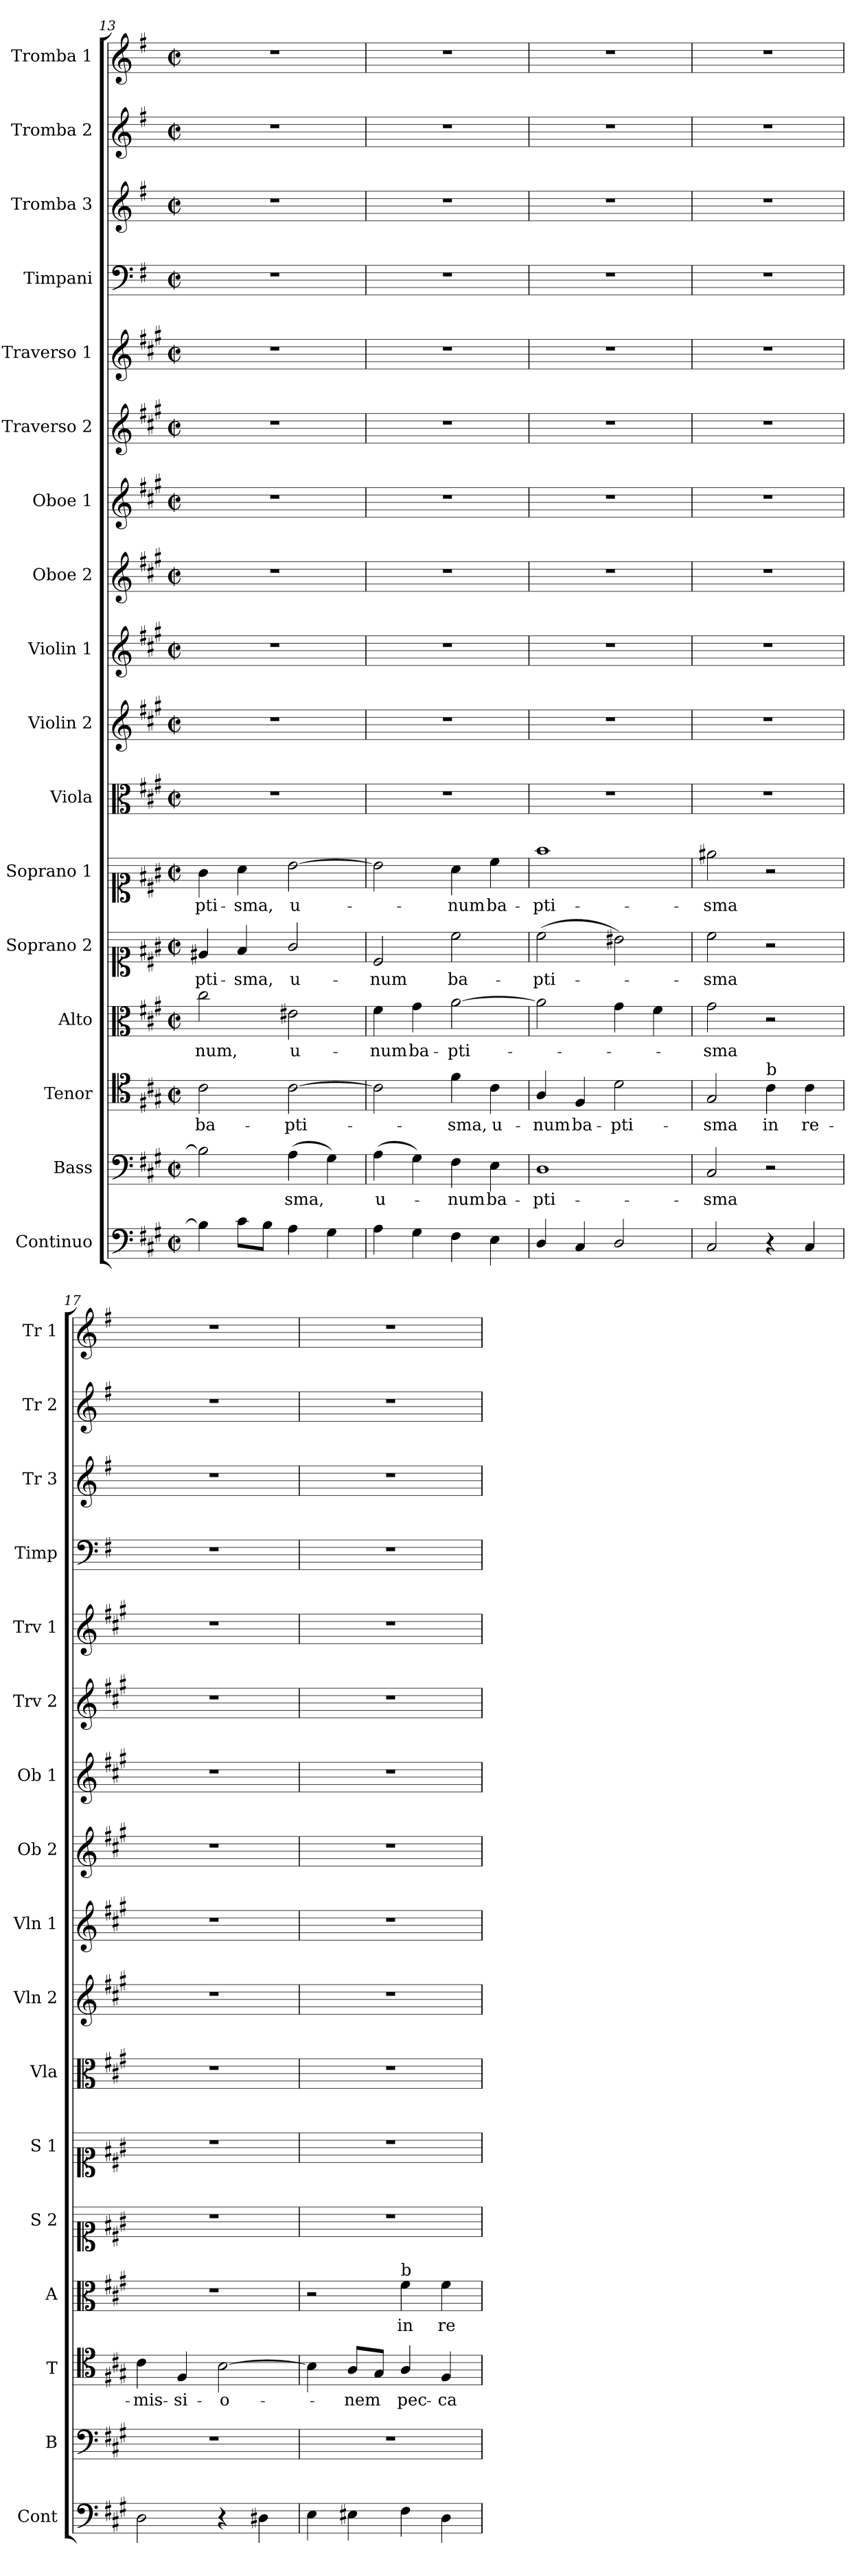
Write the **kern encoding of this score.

**kern	**kern	**text	**kern	**text	**kern	**text	**kern	**text	**kern	**text	**kern	**kern	**kern	**kern	**kern	**kern	**kern	**kern	**kern	**kern	**kern
*part17	*part16	*part16	*part15	*part15	*part14	*part14	*part13	*part13	*part12	*part12	*part11	*part10	*part9	*part8	*part7	*part6	*part5	*part4	*part3	*part2	*part1
*staff17	*staff16	*staff16	*staff15	*staff15	*staff14	*staff14	*staff13	*staff13	*staff12	*staff12	*staff11	*staff10	*staff9	*staff8	*staff7	*staff6	*staff5	*staff4	*staff3	*staff2	*staff1
*I"Continuo	*I"Bass	*	*I"Tenor	*	*I"Alto	*	*I"Soprano 2	*	*I"Soprano 1	*	*I"Viola	*I"Violin 2	*I"Violin 1	*I"Oboe 2	*I"Oboe 1	*I"Traverso 2	*I"Traverso 1	*I"Timpani	*I"Tromba 3	*I"Tromba 2	*I"Tromba 1
*I'Cont	*I'B	*	*I'T	*	*I'A	*	*I'S 2	*	*I'S 1	*	*I'Vla	*I'Vln 2	*I'Vln 1	*I'Ob 2	*I'Ob 1	*I'Trv 2	*I'Trv 1	*I'Timp	*I'Tr 3	*I'Tr 2	*I'Tr 1
*clefF4	*clefF4	*	*clefC4	*	*clefC3	*	*clefC1	*	*clefC1	*	*clefC3	*clefG2	*clefG2	*clefG2	*clefG2	*clefG2	*clefG2	*clefF4	*clefG2	*clefG2	*clefG2
*	*	*	*	*	*	*	*	*	*	*	*	*	*	*	*	*	*	*ITrd-1c-2	*ITrd-1c-2	*ITrd-1c-2	*ITrd-1c-2
*k[f#c#g#]	*k[f#c#g#]	*	*k[f#c#g#]	*	*k[f#c#g#]	*	*k[f#c#g#]	*	*k[f#c#g#]	*	*k[f#c#g#]	*k[f#c#g#]	*k[f#c#g#]	*k[f#c#g#]	*k[f#c#g#]	*k[f#c#g#]	*k[f#c#g#]	*k[f#c#g#]	*k[f#c#g#]	*k[f#c#g#]	*k[f#c#g#]
*M2/2	*M2/2	*	*M2/2	*	*M2/2	*	*M2/2	*	*M2/2	*	*M2/2	*M2/2	*M2/2	*M2/2	*M2/2	*M2/2	*M2/2	*M2/2	*M2/2	*M2/2	*M2/2
*met(c|)	*met(c|)	*	*met(c|)	*	*met(c|)	*	*met(c|)	*	*met(c|)	*	*met(c|)	*met(c|)	*met(c|)	*met(c|)	*met(c|)	*met(c|)	*met(c|)	*met(c|)	*met(c|)	*met(c|)	*met(c|)
=13	=13	=13	=13	=13	=13	=13	=13	=13	=13	=13	=13	=13	=13	=13	=13	=13	=13	=13	=13	=13	=13
!	!	!	!	!LO:LY:b	!	!LO:LY:b	!	!LO:LY:b	!	!LO:LY:b	!	!	!	!	!	!	!	!	!	!	!
4B\]	2B\]	.	2c#\	ba-	2cc#\	-num,	4e#X/	-pti-	4g#\	-pti-	1r	1r	1r	1r	1r	1r	1r	1r	1r	1r	1r
!	!	!	!	!	!	!	!	!LO:LY:b	!	!LO:LY:b	!	!	!	!	!	!	!	!	!	!	!
8c#\L	.	.	.	.	.	.	4f#/	-sma,	4a\	-sma,	.	.	.	.	.	.	.	.	.	.	.
8B\J	.	.	.	.	.	.	.	.	.	.	.	.	.	.	.	.	.	.	.	.	.
!	!	!LO:LY:b	!	!LO:LY:b	!	!LO:LY:b	!	!LO:LY:b	!	!LO:LY:b	!	!	!	!	!	!	!	!	!	!	!
4A\	(4A\	-sma,	[2c#\	-pti-	2e#X\	u-	2g#/	u-	[2b\	u-	.	.	.	.	.	.	.	.	.	.	.
4G#\	4G#\)	.	.	.	.	.	.	.	.	.	.	.	.	.	.	.	.	.	.	.	.
=14	=14	=14	=14	=14	=14	=14	=14	=14	=14	=14	=14	=14	=14	=14	=14	=14	=14	=14	=14	=14	=14
!	!	!LO:LY:b	!	!	!	!LO:LY:b	!	!LO:LY:b	!	!	!	!	!	!	!	!	!	!	!	!	!
4A\	(4A\	u-	2c#\]	.	4f#\	-num	2c#/	-num	2b\]	.	1r	1r	1r	1r	1r	1r	1r	1r	1r	1r	1r
!	!	!	!	!	!	!LO:LY:b	!	!	!	!	!	!	!	!	!	!	!	!	!	!	!
4G#\	4G#\)	.	.	.	4g#\	ba-	.	.	.	.	.	.	.	.	.	.	.	.	.	.	.
!	!	!LO:LY:b	!	!LO:LY:b	!	!LO:LY:b	!	!LO:LY:b	!	!LO:LY:b	!	!	!	!	!	!	!	!	!	!	!
4F#\	4F#\	-num	4f#\	-sma,	[2a\	-pti-	2cc#\	ba-	4a\	-num	.	.	.	.	.	.	.	.	.	.	.
!	!	!LO:LY:b	!	!LO:LY:b	!	!	!	!	!	!LO:LY:b	!	!	!	!	!	!	!	!	!	!	!
4E\	4E\	ba-	4c#\	u-	.	.	.	.	4cc#\	ba-	.	.	.	.	.	.	.	.	.	.	.
=15	=15	=15	=15	=15	=15	=15	=15	=15	=15	=15	=15	=15	=15	=15	=15	=15	=15	=15	=15	=15	=15
!	!	!LO:LY:b	!	!LO:LY:b	!	!	!	!LO:LY:b	!	!LO:LY:b	!	!	!	!	!	!	!	!	!	!	!
4D/	1D	-pti-	4A/	-num	2a\]	.	(2cc#\	-pti-	1ff#	-pti-	1r	1r	1r	1r	1r	1r	1r	1r	1r	1r	1r
!	!	!	!	!LO:LY:b	!	!	!	!	!	!	!	!	!	!	!	!	!	!	!	!	!
4C#/	.	.	4F#/	ba-	.	.	.	.	.	.	.	.	.	.	.	.	.	.	.	.	.
!	!	!	!	!LO:LY:b	!	!	!	!	!	!	!	!	!	!	!	!	!	!	!	!	!
2D/	.	.	2d\	-pti-	4g#\	.	2b#X\)	.	.	.	.	.	.	.	.	.	.	.	.	.	.
.	.	.	.	.	4f#\	.	.	.	.	.	.	.	.	.	.	.	.	.	.	.	.
!!LO:PB:g=z
=16	=16	=16	=16	=16	=16	=16	=16	=16	=16	=16	=16	=16	=16	=16	=16	=16	=16	=16	=16	=16	=16
!	!	!LO:LY:b	!	!LO:LY:b	!	!LO:LY:b	!	!LO:LY:b	!	!LO:LY:b	!	!	!	!	!	!	!	!	!	!	!
2C#/	2C#/	-sma	2G#/	-sma	2g#\	-sma	2cc#\	-sma	2ee#X\	-sma	1r	1r	1r	1r	1r	1r	1r	1r	1r	1r	1r
!	!	!	!LO:TX:a:t=b	!	!	!	!	!	!	!	!	!	!	!	!	!	!	!	!	!	!
!	!	!	!	!LO:LY:b	!	!	!	!	!	!	!	!	!	!	!	!	!	!	!	!	!
4r	2r	.	4c#\	in	2r	.	2r	.	2r	.	.	.	.	.	.	.	.	.	.	.	.
!	!	!	!	!LO:LY:b	!	!	!	!	!	!	!	!	!	!	!	!	!	!	!	!	!
4C#/	.	.	4c#\	re-	.	.	.	.	.	.	.	.	.	.	.	.	.	.	.	.	.
=17	=17	=17	=17	=17	=17	=17	=17	=17	=17	=17	=17	=17	=17	=17	=17	=17	=17	=17	=17	=17	=17
!	!	!	!	!LO:LY:b	!	!	!	!	!	!	!	!	!	!	!	!	!	!	!	!	!
2D\	1r	.	4c#\	-mis-	1r	.	1r	.	1r	.	1r	1r	1r	1r	1r	1r	1r	1r	1r	1r	1r
!	!	!	!	!LO:LY:b	!	!	!	!	!	!	!	!	!	!	!	!	!	!	!	!	!
.	.	.	4F#/	-si-	.	.	.	.	.	.	.	.	.	.	.	.	.	.	.	.	.
!	!	!	!	!LO:LY:b	!	!	!	!	!	!	!	!	!	!	!	!	!	!	!	!	!
4r	.	.	[2B\	-o-	.	.	.	.	.	.	.	.	.	.	.	.	.	.	.	.	.
4D#X\	.	.	.	.	.	.	.	.	.	.	.	.	.	.	.	.	.	.	.	.	.
=18	=18	=18	=18	=18	=18	=18	=18	=18	=18	=18	=18	=18	=18	=18	=18	=18	=18	=18	=18	=18	=18
4E\	1r	.	4B\]	.	2r	.	1r	.	1r	.	1r	1r	1r	1r	1r	1r	1r	1r	1r	1r	1r
!	!	!	!	!LO:LY:b	!	!	!	!	!	!	!	!	!	!	!	!	!	!	!	!	!
4E#X\	.	.	8A/L	-nem	.	.	.	.	.	.	.	.	.	.	.	.	.	.	.	.	.
.	.	.	8G#/J	.	.	.	.	.	.	.	.	.	.	.	.	.	.	.	.	.	.
!	!	!	!	!	!LO:TX:a:t=b	!	!	!	!	!	!	!	!	!	!	!	!	!	!	!	!
!	!	!	!	!LO:LY:b	!	!LO:LY:b	!	!	!	!	!	!	!	!	!	!	!	!	!	!	!
4F#\	.	.	4A/	pec-	4f#\	in	.	.	.	.	.	.	.	.	.	.	.	.	.	.	.
!	!	!	!	!LO:LY:b	!	!LO:LY:b	!	!	!	!	!	!	!	!	!	!	!	!	!	!	!
4D\	.	.	4F#/	-ca-	4f#\	re-	.	.	.	.	.	.	.	.	.	.	.	.	.	.	.
=	=	=	=	=	=	=	=	=	=	=	=	=	=	=	=	=	=	=	=	=	=
*-	*-	*-	*-	*-	*-	*-	*-	*-	*-	*-	*-	*-	*-	*-	*-	*-	*-	*-	*-	*-	*-
